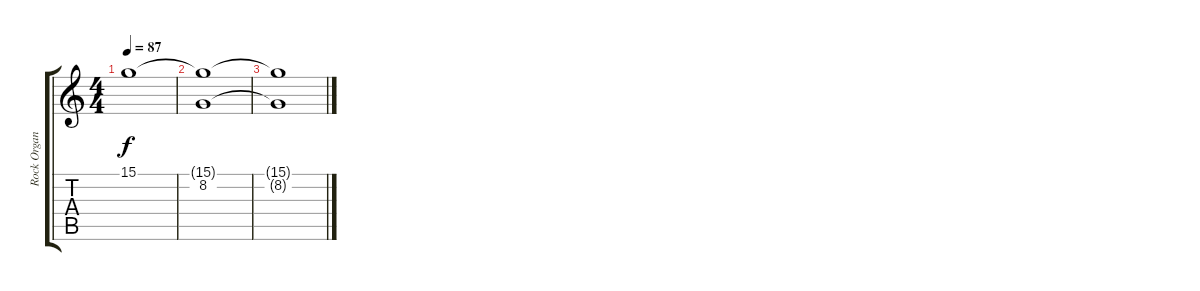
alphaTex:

\track ("Rock Organ" "Rock Organ") {instrument reedorgan}
\staff {score tabs}
\tuning (E4 B3 G3 D3 A2 E2) {hide}
\ts (4 4)
\tempo 87
\clef g2
\ks c
15.1.1{dy f} |
(15.1{t} 8.2).1 |
(15.1{t} 8.2{t}).1
